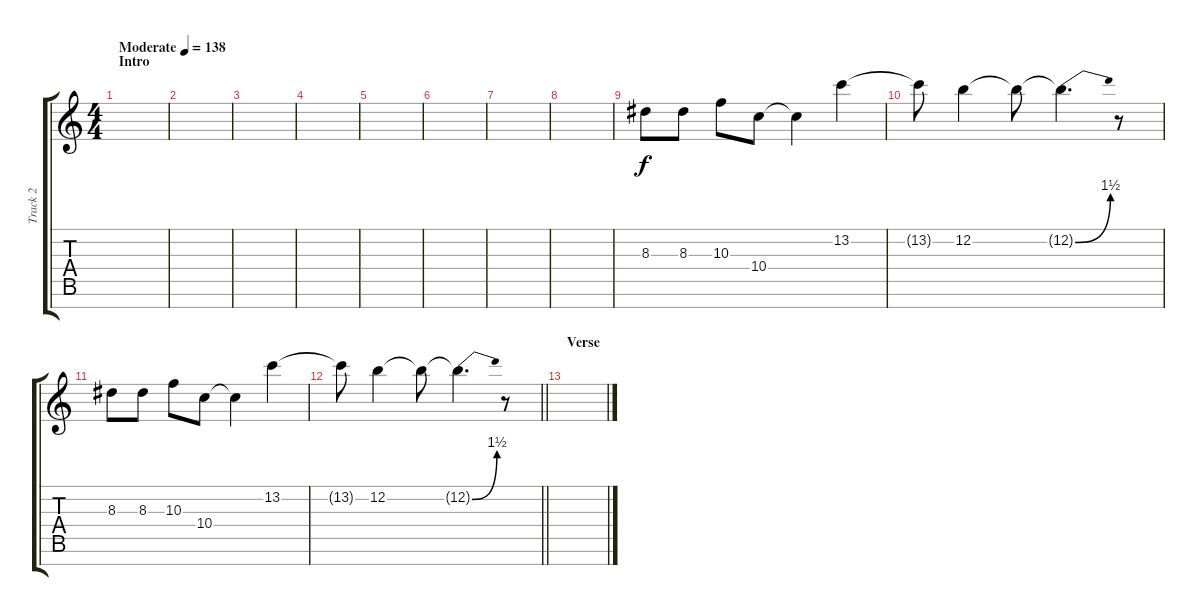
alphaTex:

\track ("Track 2" "Track 2") {instrument overdrivenguitar}
\staff {score tabs}
\tuning (E4 B3 G3 D3 A2 E2 B1) {hide}
\ts (4 4)
\section ("" "Intro")
\tempo (138 "Moderate")
\clef g2
\ks c
|
|
|
|
|
|
|
|
8.3.8 8.3.8 10.3.8 10.4.8 10.4{t}.4 13.2.4 |
13.2{t}.8 12.2.4 12.2{t}.8 12.2{be (bend 0 0 60 6) t}.4{d} r.8 |
8.3.8 8.3.8 10.3.8 10.4.8 10.4{t}.4 13.2.4 |
\barLineRight lightlight
13.2{t}.8 12.2.4 12.2{t}.8 12.2{be (bend 0 0 60 6) t}.4{d} r.8 |
\section ("" "Verse ")
